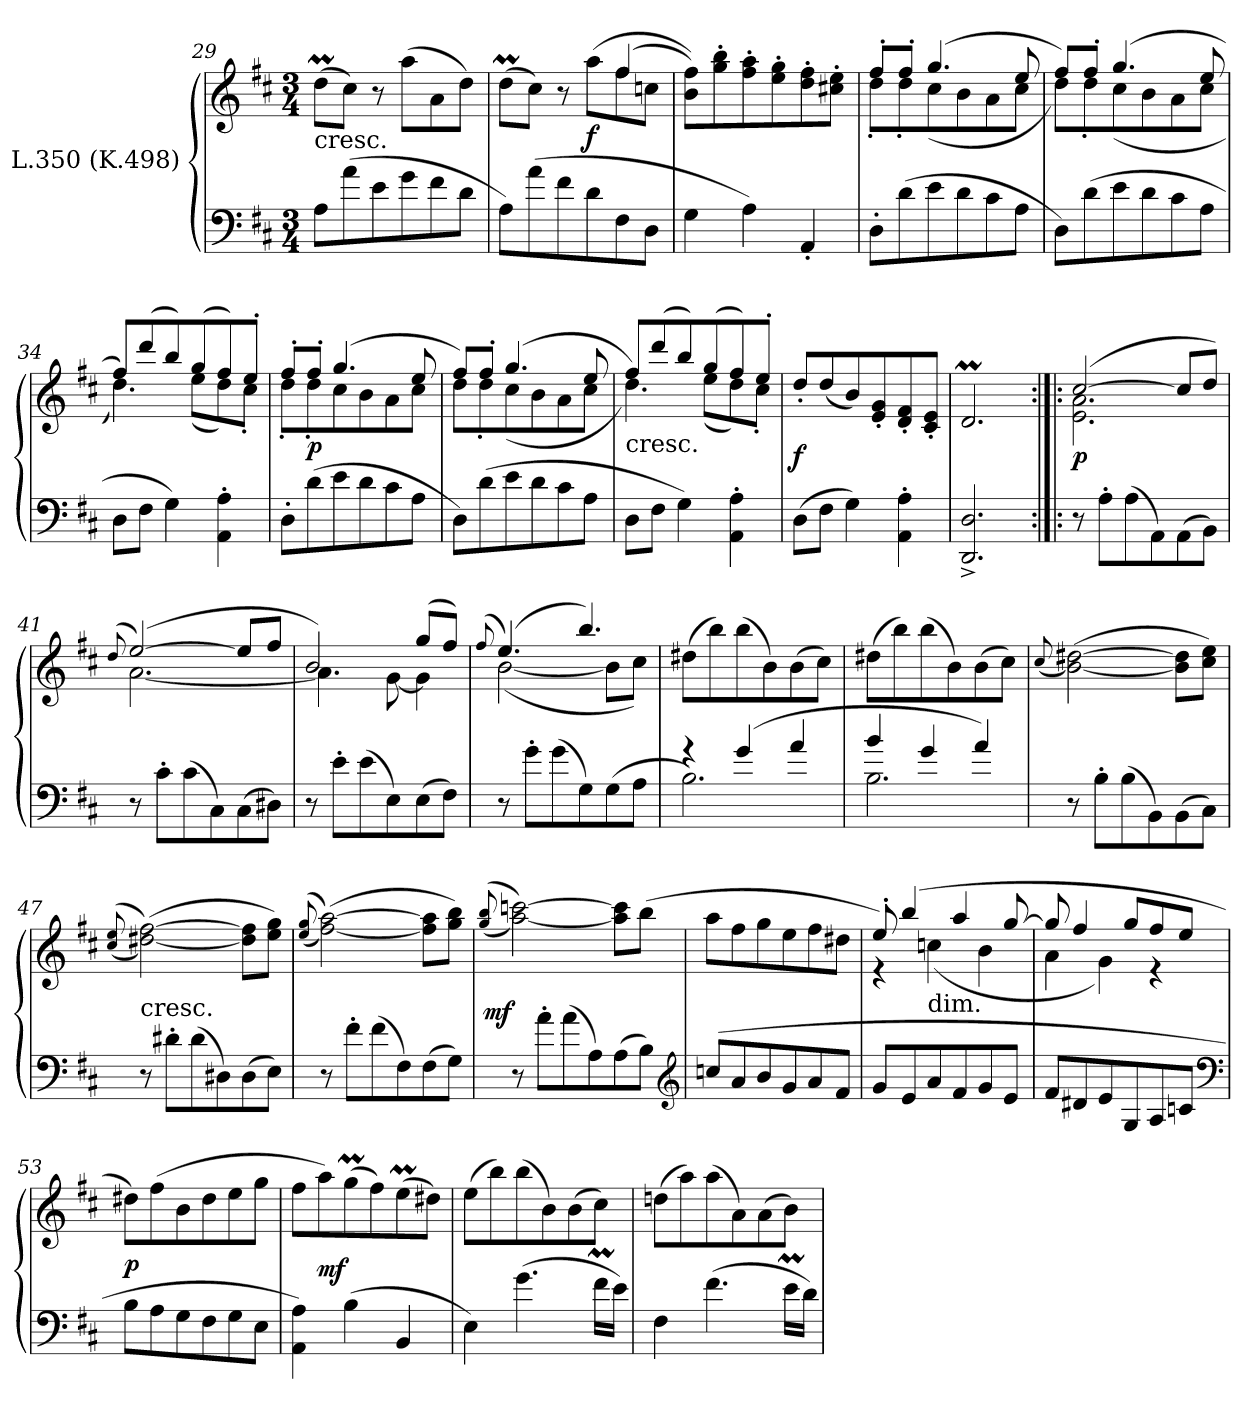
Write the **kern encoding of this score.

**kern	**kern	**dynam
*part1	*part1	*part1
*staff2	*staff1	*staff1/2
*I"L.350 (K.498)	*	*
*clefF4	*clefG2	*
*k[f#c#]	*k[f#c#]	*
*b:	*b:	*
*M3/4	*M3/4	*
=29	=29	=29
!	!LO:TX:c:t=cresc.	!
8AL	(8ddML	.
(8a	8cc#J)	.
8e	8r	.
8g	(8aaL	.
8f#	8a	.
8dJ	8ddJ)	.
!!LO:LB:g=z
=30	=30	=30
*	*^	*
8AL)	(8ddML	4.ryy	.
(8a	8cc#J)	.	.
8f#	8r	.	.
8d	8ryy	(<8aaL	f
8F#	(4ff#	8ff#	.
8DJ	.	8ccnJ	.
*	*v	*v	*
=31	=31	=31
4G	8b 8ff#L))	.
.	8gg' 8bb'	.
4A)	8ff#' 8aa'	.
.	8ee' 8gg'	.
4AA'	8dd' 8ff#'	.
.	8cc#X' 8ee'J	.
=32	=32	=32
*	*^	*
8D'L	8ff#'L	8dd'L	.
(8d	8ff#'J	8dd'	.
8e	(4.gg	(8cc#	.
8d	.	8b	.
8c#	.	8a	.
8AJ	8ee	8cc#J	.
!!LO:LB:g=z	!!
=33	=33	=33	=33
8DL)	8ff#L)	8ddL)	.
(8d	8ff#'J	8dd'	.
8e	(4.gg	(8cc#	.
8d	.	8b	.
8c#	.	8a	.
8AJ	8ee	8cc#J	.
=34	=34	=34	=34
8DL	8ff#L	4.dd))	.
8F#J	(8ddd	.	.
4G)	8bb)	.	.
.	(8gg	(8eeL	.
4AA' 4A'	8ff#)	8dd)	.
.	8ee'J	8cc#'J	.
=35	=35	=35	=35
8D'L	8ff#'L	8dd'L	.
(8d	8ff#'J	8dd'	p
8e	(4.gg	8cc#	.
8d	.	8b	.
8c#	.	8a	.
8AJ	8ee	8cc#J	.
!!LO:LB:g=z	!!
=36	=36	=36	=36
8DL)	8ff#L)	8ddL	.
(8d	8ff#'J	8dd'	.
8e	(4.gg	(8cc#	.
8d	.	8b	.
8c#	.	8a	.
8AJ	8ee	8cc#J	.
=37	=37	=37	=37
!	!LO:TX:c:t=cresc.	!	!
8DL	8ff#L	4.dd))	.
8F#J	(8ddd	.	.
4G)	8bb)	.	.
.	(8gg	(8eeL	.
4AA' 4A'	8ff#)	8dd)	.
.	8ee'J	8cc#'J	.
*	*v	*v	*
=38	=38	=38
(8DL	8dd'L	f
8F#J	(8dd	.
4G)	8b)	.
.	8e' 8g'	.
4AA' 4A'	8d' 8f#'	.
.	8c#' 8e'J	.
=39	=39	=39
2.DD^ 2.D^	2.dM	.
!!LO:LB:g=z
=40:|!|:	=40:|!|:	=40:|!|:
*	*^	*
8r	([2cc#	2.e 2.a	p
8A'L	.	.	.
(8A	.	.	.
8AA)	.	.	.
(8AA	8cc#L]	.	.
8BBJ)	8ddJ)	.	.
=41	=41	=41	=41
.	(8qqdd/	.	.
8r	([2ee)	[2.a	.
8c#'L	.	.	.
(8c#	.	.	.
8C#)	.	.	.
(8C#	8eeL]	.	.
8D#XJ)	8ff#J	.	.
=42	=42	=42	=42
8r	2b)	4.a]	.
8e'L	.	.	.
(8e	.	.	.
8E)	.	[8g	.
(8E	(8ggL	4g]	.
8F#J)	8ff#J)	.	.
=43	=43	=43	=43
.	(8qqff#/	.	.
8r	(4.ee)	([2b	.
8g'L	.	.	.
(8g	.	.	.
8G)	4.bb)	.	.
(8G	.	8bL]	.
8AJ	.	8cc#J)	.
*	*v	*v	*
!!LO:LB:g=z
=44	=44	=44
*^	*	*
4r	2.B)	(8dd#XL	.
.	.	8bb)	.
(4g	.	(8bb	.
.	.	8b)	.
4a	.	(8b	.
.	.	8cc#J)	.
=45	=45	=45	=45
4b	2.B	(8dd#XL	.
.	.	8bb)	.
4g	.	(8bb	.
.	.	8b)	.
4a)	.	(8b	.
.	.	8cc#J)	.
*v	*v	*	*
=46	=46	=46
.	(<8qqcc#/	.
8r	([2b [2dd#X)	.
8B'L	.	.
(8B	.	.
8BB)	.	.
(8BB	8b] 8dd#]L	.
8C#J)	8cc# 8eeJ)	.
=47	=47	=47
.	(<(>8qqcc#/ 8qqee/	.
!	!LO:TX:c:t=cresc.	!
8r	([2dd#X [2ff#))	.
8d#X'L	.	.
(8d#	.	.
8D#X)	.	.
(8D#	8dd#] 8ff#]L	.
8EJ)	8ee 8ggJ)	.
!!LO:LB:g=z
=48	=48	=48
.	(<(>8qqee/ 8qqgg/	.
8r	([2ff# [2aa))	.
8f#'L	.	.
(8f#	.	.
8F#)	.	.
(8F#	8ff#] 8aa]L	.
8GJ)	8gg 8bbJ)	.
=49	=49	=49
.	(<(>8qqgg/ 8qqbb/	.
!	!	!LO:DY:rj
8r	[2aa [2cccn))	mf
8a'L	.	.
(8a	.	.
8A)	.	.
(8A	8aa] 8ccc]L	.
8BJ)	(8bbJ	.
*clefG2	*	*
=50	=50	=50
(<8ccnL	8aaL	.
8a	8ff#	.
8b	8gg	.
8g	8ee	.
8a	8ff#	.
8f#J	8dd#XJ	.
=51	=51	=51
*	*^	*
8gL	8ee')	4re	.
8e	(4bb	.	.
!	!	!LO:TX:c:t=dim.	!
8a	.	(4ccn	.
8f#	4aa	.	.
8g	.	4b	.
8eJ	[8gg	.	.
!!LO:LB:g=z	!!
=52	=52	=52	=52
8f#L	8gg]	4a	.
8d#X	4ff#	.	.
8e	.	4g)	.
8G	8ggL	.	.
8A	8ff#	4re	.
8cnJ	8eeJ	.	.
*	*v	*v	*
*clefF4	*	*
=53	=53	=53
8BL	8dd#XL)	p
8A	(8ff#	.
8G	8b	.
8F#	8dd#	.
8G	8ee	.
8EJ	8ggJ	.
=54	=54	=54
4AA 4A)	8ff#L	.
.	8aa)	mf
(4B	(8ggM	.
.	8ff#)	.
4BB	(8eeM	.
.	8dd#XJ)	.
=55	=55	=55
4E)	(8eeL	.
.	8bb)	.
(4.g	(8bb	.
.	8b)	.
.	(8b	.
16f#mLL	8cc#J)	.
16eJJ)	.	.
!!LO:LB:g=z
=56	=56	=56
4F#	(8ddnL	.
.	8aa)	.
(4.f#	(8aa	.
.	8a)	.
.	(8a	.
16eMLL	8bJ)	.
16dJJ)	.	.
=	=	=
*-	*-	*-
